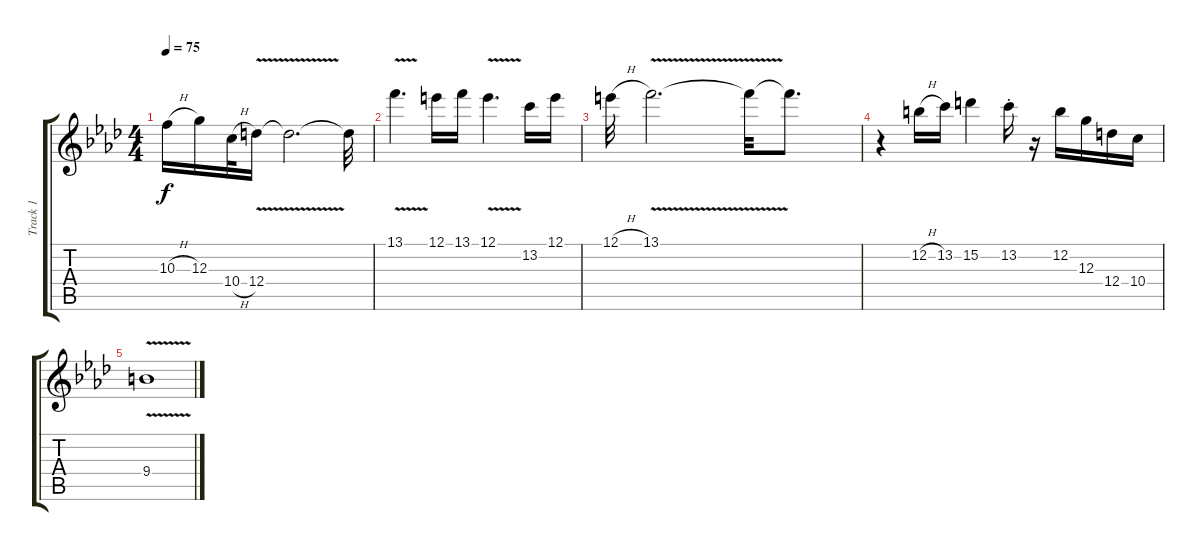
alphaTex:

\track ("Track 1" "Track 1") {instrument distortionguitar}
\staff {score tabs}
\tuning (E4 B3 G3 D3 A2 E2) {hide}
\ts (4 4)
\tempo 75
\clef g2
\ks ab
10.3{h}.16{dy f} 12.3.16 10.4{h}.32 12.4{v}.16 12.4{t}.2{d} 12.4{t}.32 |
13.1{v}.4{d} 12.1.16 13.1.16 12.1{v}.4{d} 13.2.16 12.1.16 |
12.1{h}.32 13.1{v}.2{d} 13.1{t}.32 13.1{t}.8{d} |
r.4 12.2{h}.16 13.2.16 15.2.4 13.2{st}.16 r.16 12.2.16 12.3.16 12.4.16 10.4.16 |
9.4{v}.1
